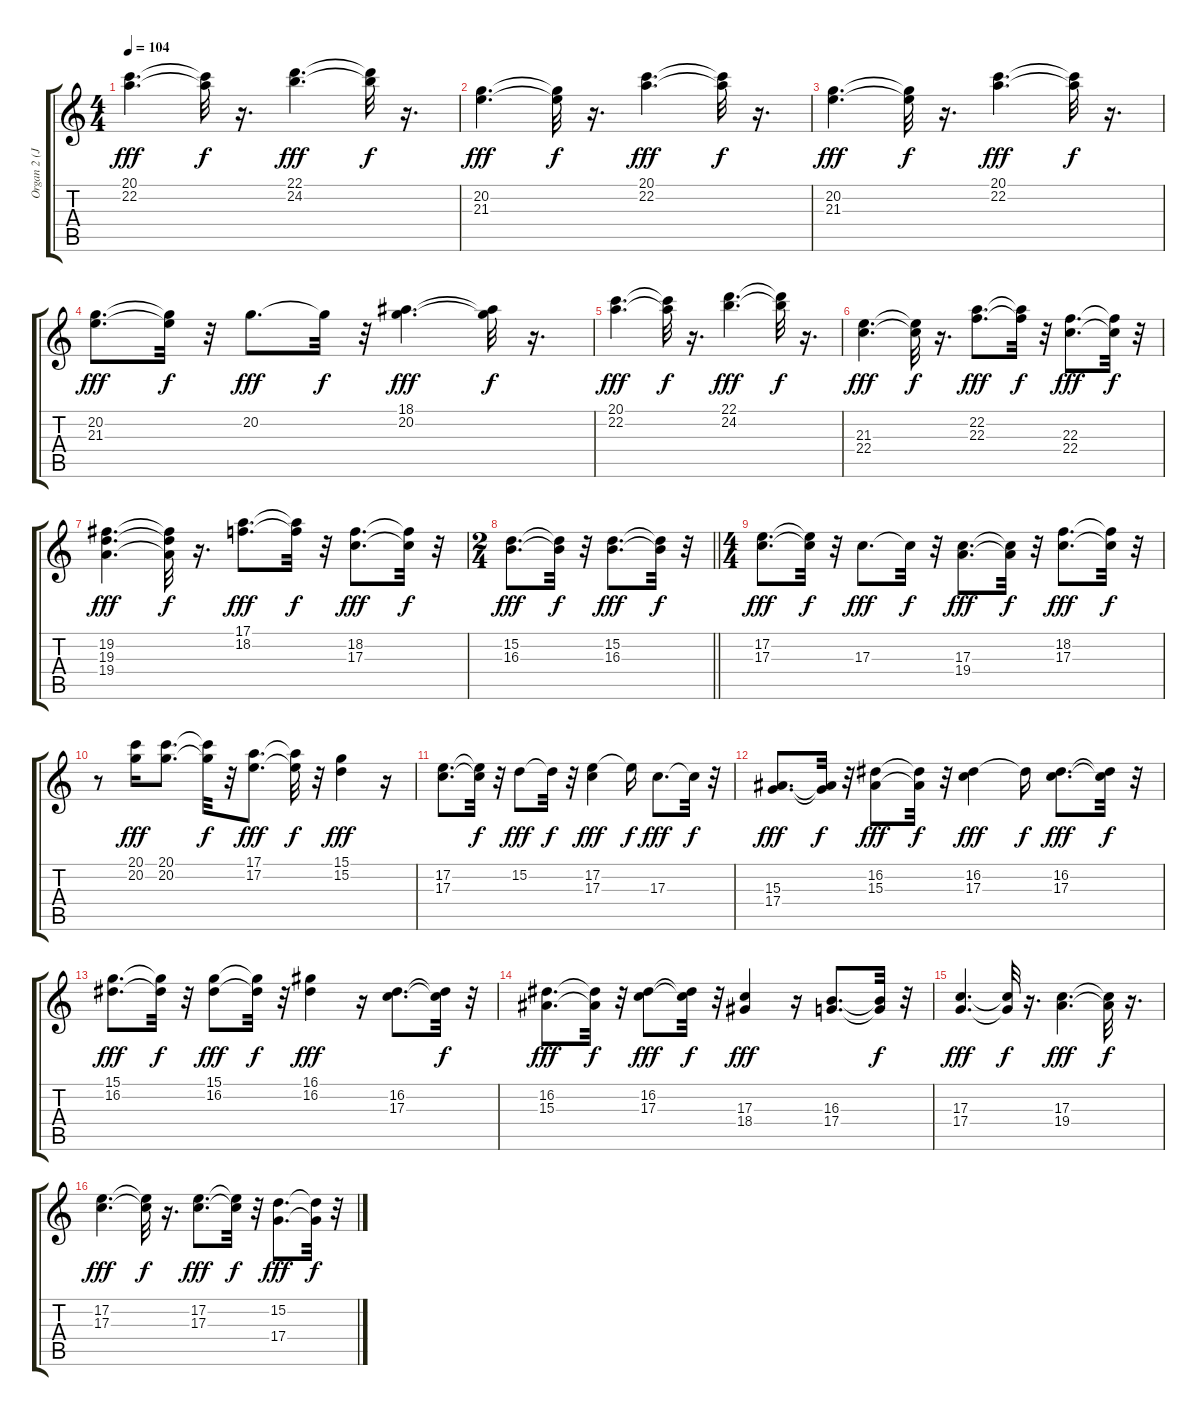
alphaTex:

\track ("Organ 2 (John Linnell)" "Organ 2 (J") {instrument drawbarorgan}
\staff {score tabs}
\tuning (E4 B3 G3 D3 A2 E2) {hide}
\ts (4 4)
\tempo 104
\clef g2
\ks c
(20.1 22.2).4{d dy fff} (20.1{t} 22.2{t}).32{dy f} r.16{d} (22.1 24.2).4{d dy fff} (22.1{t} 24.2{t}).32{dy f} r.16{d} |
(20.2 21.3).4{d dy fff} (20.2{t} 21.3{t}).32{dy f} r.16{d} (20.1 22.2).4{d dy fff} (20.1{t} 22.2{t}).32{dy f} r.16{d} |
(20.2 21.3).4{d dy fff} (20.2{t} 21.3{t}).32{dy f} r.16{d} (20.1 22.2).4{d dy fff} (20.1{t} 22.2{t}).32{dy f} r.16{d} |
(20.2 21.3).8{d dy fff} (20.2{t} 21.3{t}).32{dy f} r.32 20.2.8{d dy fff} 20.2{t}.32{dy f} r.32 (18.1 20.2).4{d dy fff} (18.1{t} 20.2{t}).32{dy f} r.16{d} |
(20.1 22.2).4{d dy fff} (20.1{t} 22.2{t}).32{dy f} r.16{d} (22.1 24.2).4{d dy fff} (22.1{t} 24.2{t}).32{dy f} r.16{d} |
(21.3 22.4).4{d dy fff} (21.3{t} 22.4{t}).32{dy f} r.16{d} (22.2 22.3).8{d dy fff} (22.2{t} 22.3{t}).32{dy f} r.32 (22.3 22.4).8{d dy fff} (22.3{t} 22.4{t}).32{dy f} r.32 |
(19.2 19.3 19.4).4{d dy fff} (19.2{t} 19.3{t} 19.4{t}).32{dy f} r.16{d} (17.1 18.2).8{d dy fff} (17.1{t} 18.2{t}).32{dy f} r.32 (18.2 17.3).8{d dy fff} (18.2{t} 17.3{t}).32{dy f} r.32 |
\ts (2 4)
\barLineRight lightlight
(15.2 16.3).8{d dy fff} (15.2{t} 16.3{t}).32{dy f} r.32 (15.2 16.3).8{d dy fff} (15.2{t} 16.3{t}).32{dy f} r.32 |
\ts (4 4)
(17.2 17.3).8{d dy fff} (17.2{t} 17.3{t}).32{dy f} r.32 17.3.8{d dy fff} 17.3{t}.32{dy f} r.32 (17.3 19.4).8{d dy fff} (17.3{t} 19.4{t}).32{dy f} r.32 (18.2 17.3).8{d dy fff} (18.2{t} 17.3{t}).32{dy f} r.32 |
r.8 (20.1 20.2).16{dy fff} (20.1 20.2).8{d} (20.1{t} 20.2{t}).32{dy f} r.32 (17.1 17.2).8{d dy fff} (17.1{t} 17.2{t}).32{dy f} r.32 (15.1 15.2).4{dy fff} r.16 |
(17.2 17.3).8{d} (17.2{t} 17.3{t}).32{dy f} r.32 15.2.8{dy fff} 15.2{t}.32{dy f} r.32 (17.2 17.3).4{dy fff} 17.2{t}.16{dy f} 17.3.8{d dy fff} 17.3{t}.32{dy f} r.32 |
(15.3 17.4).8{d dy fff} (15.3{t} 17.4{t}).32{dy f} r.32 (16.2 15.3).8{dy fff} (16.2{t} 15.3{t}).32{dy f} r.32 (16.2 17.3).4{dy fff} 16.2{t}.16{dy f} (16.2 17.3).8{d dy fff} (16.2{t} 17.3{t}).32{dy f} r.32 |
(15.1 16.2).8{d dy fff} (15.1{t} 16.2{t}).32{dy f} r.32 (15.1 16.2).8{dy fff} (15.1{t} 16.2{t}).32{dy f} r.32 (16.1 16.2).4{dy fff} r.16 (16.2 17.3).8{d} (16.2{t} 17.3{t}).32{dy f} r.32 |
(16.2 15.3).8{d dy fff} (16.2{t} 15.3{t}).32{dy f} r.32 (16.2 17.3).8{dy fff} (16.2{t} 17.3{t}).32{dy f} r.32 (17.3 18.4).4{dy fff} r.16 (16.3 17.4).8{d} (16.3{t} 17.4{t}).32{dy f} r.32 |
(17.3 17.4).4{d dy fff} (17.3{t} 17.4{t}).32{dy f} r.16{d} (17.3 19.4).4{d dy fff} (17.3{t} 19.4{t}).32{dy f} r.16{d} |
(17.2 17.3).4{d dy fff} (17.2{t} 17.3{t}).32{dy f} r.16{d} (17.2 17.3).8{d dy fff} (17.2{t} 17.3{t}).32{dy f} r.32 (15.2 17.4).8{d dy fff} (15.2{t} 17.4{t}).32{dy f} r.32
